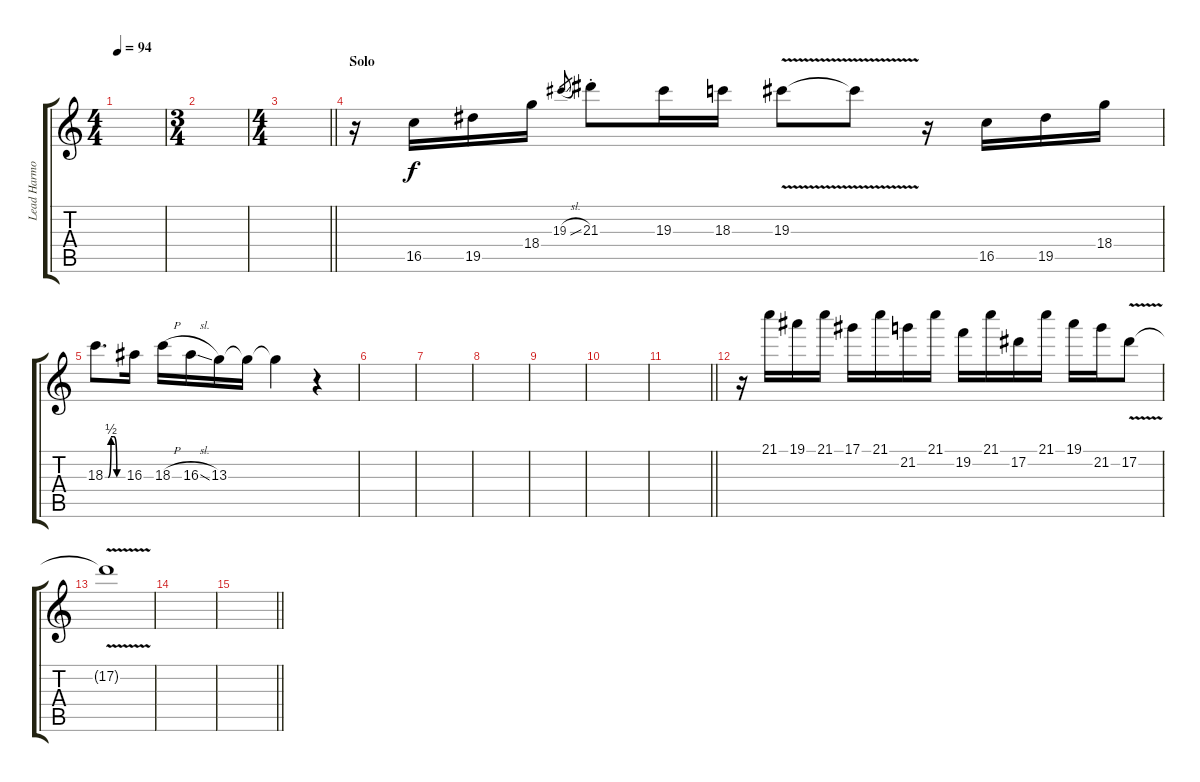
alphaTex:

\track ("Lead Harmony" "Lead Harmo") {instrument distortionguitar}
\staff {score tabs}
\tuning (Eb4 Bb3 Gb3 Db3 Ab2 Eb2) {hide}
\ts (4 4)
\tempo 94
\clef g2
\ks c
|
\ts (3 4)
|
\ts (4 4)
\barLineRight lightlight
|
\section ("" "Solo")
r.16 16.5.16 19.5.16 18.4.16 19.3{sl}.8{gr} 21.3{st}.8 19.3.16 18.3.16 19.3{v}.8 19.3{t}.8 r.16 16.5.16 19.5.16 18.4.16 |
18.3{be (custom 0 0 10 0 20 2 30 2 40 0 60 0)}.8{d} 16.3.16 18.3{h}.16 16.3{sl}.16 13.3.16 13.3{t}.16 13.3{t}.4 r.4 |
|
|
|
|
|
\barLineRight lightlight
|
r.16 21.1.16 19.1.16 21.1.16 17.1.16 21.1.16 21.2.16 21.1.16 19.2.16 21.1.16 17.2.16 21.1.16 19.1.16 21.2.16 17.2{v}.8 |
17.2{t}.1 |
|
\barLineRight lightlight
